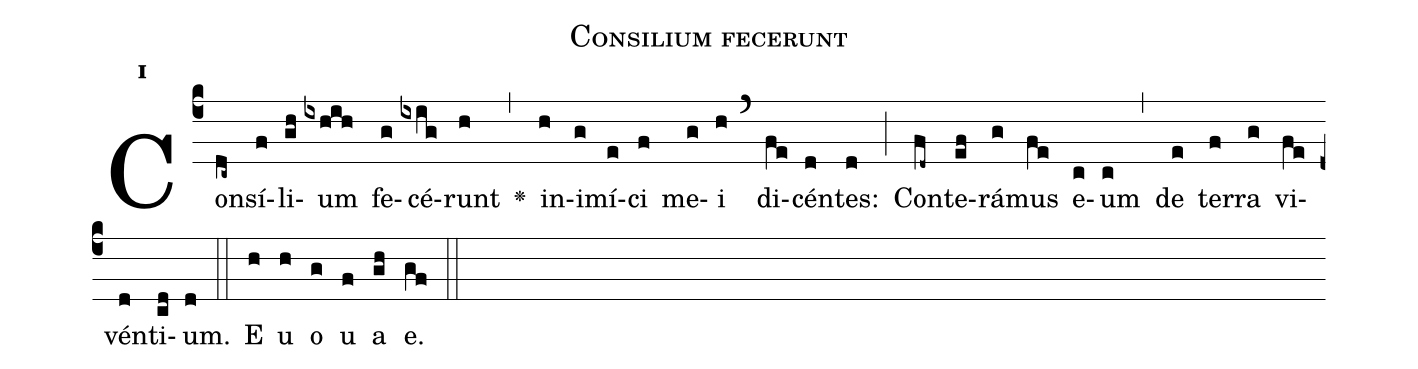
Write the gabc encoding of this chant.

name:Consilium fecerunt;
office-part:Antiphona;
mode:1;
%%
initial-style: 1;
name: Consilium fecerunt
book: Antiphonae & Responsoria/Tomus II, p. 110;
occasion: Hebdomada Sancta Dominica in Palmis;
office-part: Vesperae II Ant 2;
user-notes: ;
commentary: ;
annotation: 1f;
centering-scheme: english;
fontsize: 12;
font: OFLSortsMillGoudy;
height: 11;
width: 4.5;
%%
(c4)Con(dc~)sí(f)li(gh)um(ixhih) fe(g)cé(ixig)runt(h) <v>\greheightstar</v>(,) in(h)i(g)mí(e)ci(f) me(g)i(h) (`) di(fe)cén(d)tes:(d) (;) Con(fd~)te(ef)rá(g)mus(fe) e(c)um(c) (,) de(e) ter(f)ra(g) vi(fe)vén(d)ti(cd)um.(d) (::)
E(h) u(h) o(g) u(f) a(gh) e.(gf) (::)
